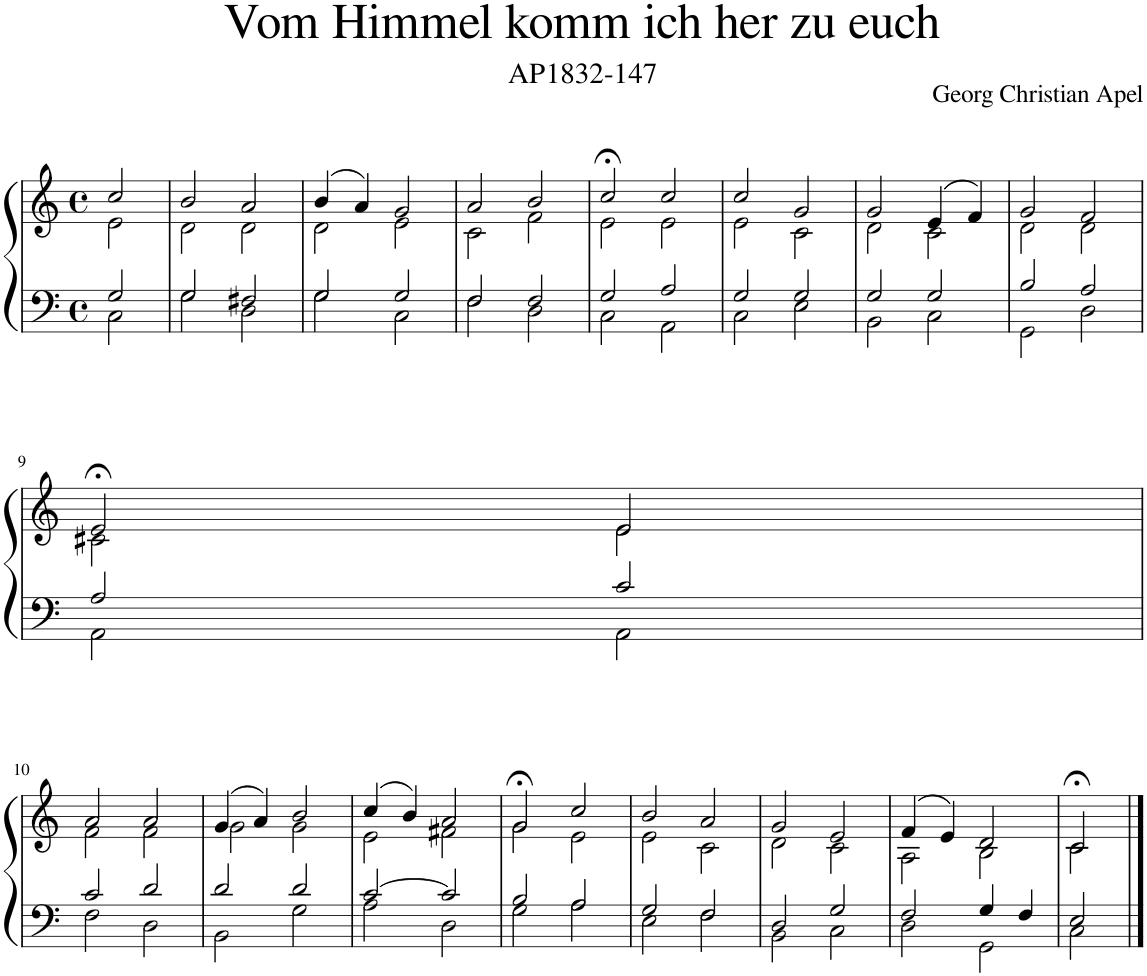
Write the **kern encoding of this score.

**kern	**kern
*part1	*part1
*staff2	*staff1
*I"Piano	*
*I'Pno.	*
*clefF4	*clefG2
*k[]	*k[]
*M4/4	*M4/4
*met(c)	*met(c)
=1	=1
*^	*^
2G/	2C\	2cc/	2e\
=2	=2	=2	=2
2G/	2G\	2b/	2d\
2F#X/	2D\	2a/	2d\
=3	=3	=3	=3
2G/	2G\	(4b/	2d\
.	.	4a/)	.
2G/	2C\	2g/	2e\
=4	=4	=4	=4
2F/	2F\	2a/	2c\
2F/	2D\	2b/	2f\
=5	=5	=5	=5
2G/	2C\	2cc;</	2e\
2A/	2AA\	2cc/	2e\
=6	=6	=6	=6
2G/	2C\	2cc/	2e\
2G/	2E\	2g/	2c\
=7	=7	=7	=7
2G/	2BB\	2g/	2d\
2G/	2C\	(4e/	2c\
.	.	4f/)	.
=8	=8	=8	=8
2B/	2GG\	2g/	2d\
2A/	2D\	2f/	2d\
!!LO:LB:g=z	!!
=9	=9	=9	=9
2A/	2AA\	2e;</	2c#X\
2c/	2AA\	2e/	2e\
!!LO:LB:g=z	!!
=10	=10	=10	=10
2c/	2F\	2a/	2f\
2d/	2D\	2a/	2f\
=11	=11	=11	=11
2d/	2BB\	(4g/	2g\
.	.	4a/)	.
2d/	2G\	2b/	2g\
=12	=12	=12	=12
[2c/	2A\	(4cc/	2e\
.	.	4b/)	.
2c/]	2D\	2a/	2f#X\
=13	=13	=13	=13
2B/	2G\	2g;</	2g\
2A/	2A\	2cc/	2e\
=14	=14	=14	=14
2G/	2E\	2b/	2e\
2F/	2F\	2a/	2c\
=15	=15	=15	=15
2D/	2BB\	2g/	2d\
2G/	2C\	2e/	2c\
=16	=16	=16	=16
2F/	2D\	(4f/	2A\
.	.	4e/)	.
4G/	2GG\	2d/	2B\
4F/	.	.	.
=17	=17	=17	=17
2E/	2C\	2c;</	2c\
*v	*v	*	*
*	*v	*v
==	==
*-	*-
